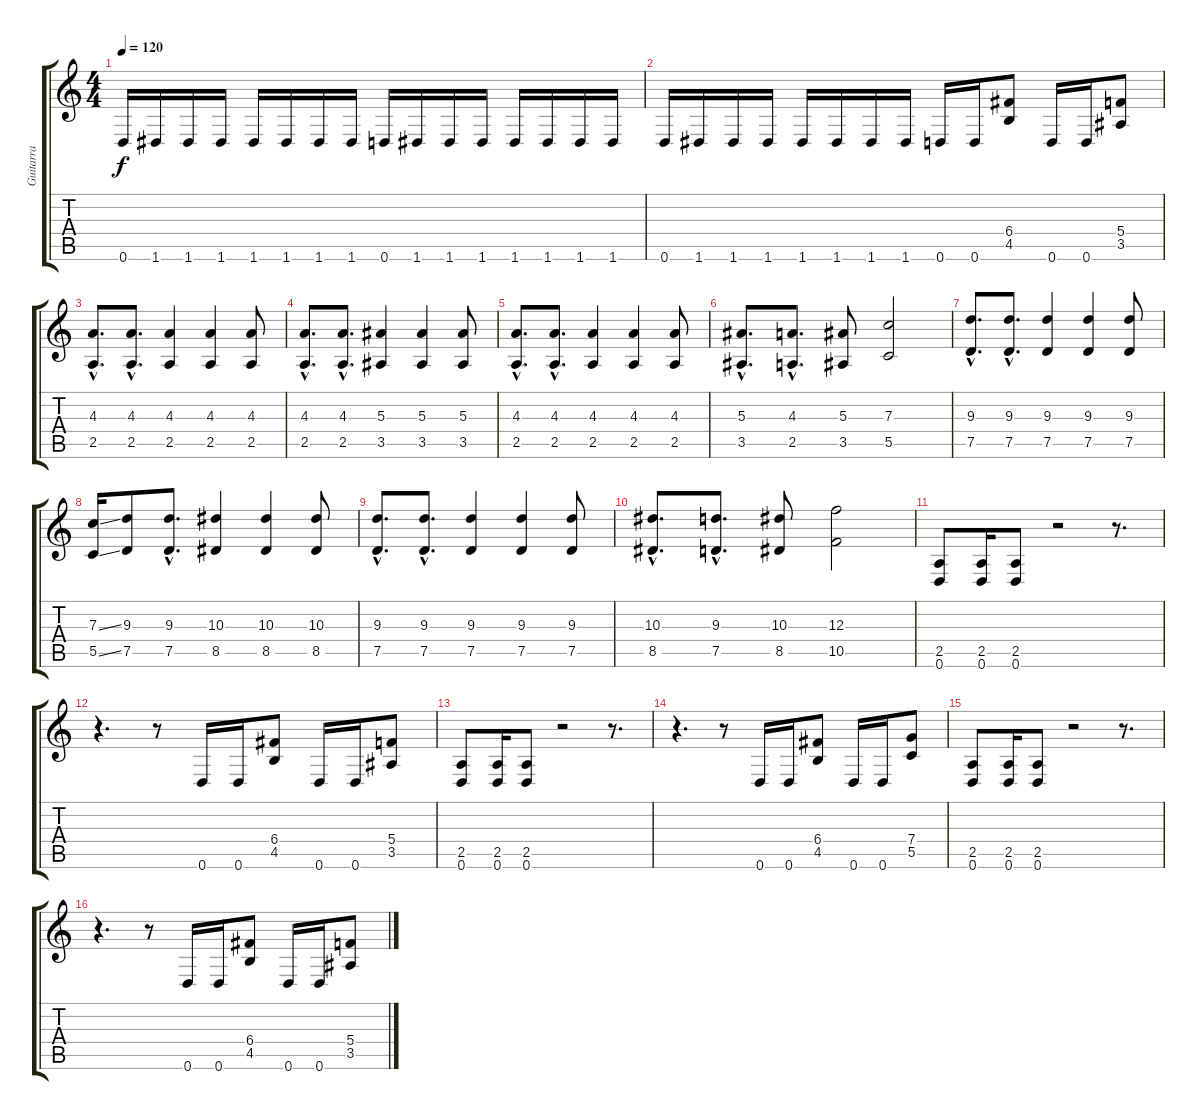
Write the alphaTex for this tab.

\track ("Guitarra" "Guitarra") {instrument distortionguitar}
\staff {score tabs}
\tuning (D4 A3 F3 C3 G2 D2) {hide}
\ts (4 4)
\tempo 120
\clef g2
\ks c
0.6.16{dy f} 1.6.16 1.6.16 1.6.16 1.6.16 1.6.16 1.6.16 1.6.16 0.6.16 1.6.16 1.6.16 1.6.16 1.6.16 1.6.16 1.6.16 1.6.16 |
0.6.16 1.6.16 1.6.16 1.6.16 1.6.16 1.6.16 1.6.16 1.6.16 0.6.16 0.6.16 (6.4 4.5).8 0.6.16 0.6.16 (5.4 3.5).8 |
(4.3{hac} 2.5{hac}).8{d} (4.3{hac} 2.5{hac}).8{d} (4.3 2.5).4 (4.3 2.5).4 (4.3 2.5).8 |
(4.3{hac} 2.5{hac}).8{d} (4.3{hac} 2.5{hac}).8{d} (5.3 3.5).4 (5.3 3.5).4 (5.3 3.5).8 |
(4.3{hac} 2.5{hac}).8{d} (4.3{hac} 2.5{hac}).8{d} (4.3 2.5).4 (4.3 2.5).4 (4.3 2.5).8 |
(5.3{hac} 3.5{hac}).8{d} (4.3{hac} 2.5{hac}).8{d} (5.3 3.5).8 (7.3 5.5).2 |
(9.3{hac} 7.5{hac}).8{d} (9.3{hac} 7.5{hac}).8{d} (9.3 7.5).4 (9.3 7.5).4 (9.3 7.5).8 |
(7.3{ss} 5.5{ss}).16 (9.3 7.5).8 (9.3{hac} 7.5{hac}).8{d} (10.3 8.5).4 (10.3 8.5).4 (10.3 8.5).8 |
(9.3{hac} 7.5{hac}).8{d} (9.3{hac} 7.5{hac}).8{d} (9.3 7.5).4 (9.3 7.5).4 (9.3 7.5).8 |
(10.3{hac} 8.5{hac}).8{d} (9.3{hac} 7.5{hac}).8{d} (10.3 8.5).8 (12.3 10.5).2 |
(2.5 0.6).8 (2.5 0.6).16 (2.5 0.6).8 r.2 r.8{d} |
r.4{d} r.8 0.6.16 0.6.16 (6.4 4.5).8 0.6.16 0.6.16 (5.4 3.5).8 |
(2.5 0.6).8 (2.5 0.6).16 (2.5 0.6).8 r.2 r.8{d} |
r.4{d} r.8 0.6.16 0.6.16 (6.4 4.5).8 0.6.16 0.6.16 (7.4 5.5).8 |
(2.5 0.6).8 (2.5 0.6).16 (2.5 0.6).8 r.2 r.8{d} |
r.4{d} r.8 0.6.16 0.6.16 (6.4 4.5).8 0.6.16 0.6.16 (5.4 3.5).8
